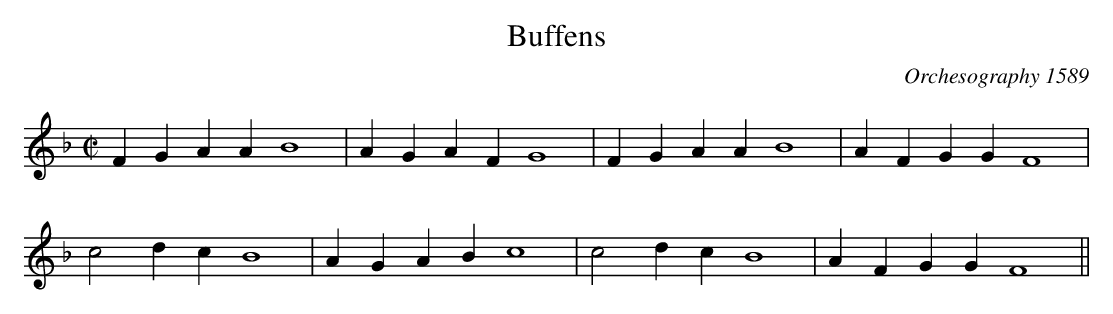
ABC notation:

X:1
T:Buffens
C:Orchesography 1589
L:1/4
M:C|
K:F
FG AA B4 | AGAF G4 | FG AA B4 | AF GG F4 |
c2 dc B4 | AG AB c4 | c2dc B4 | AF GG F4 ||
